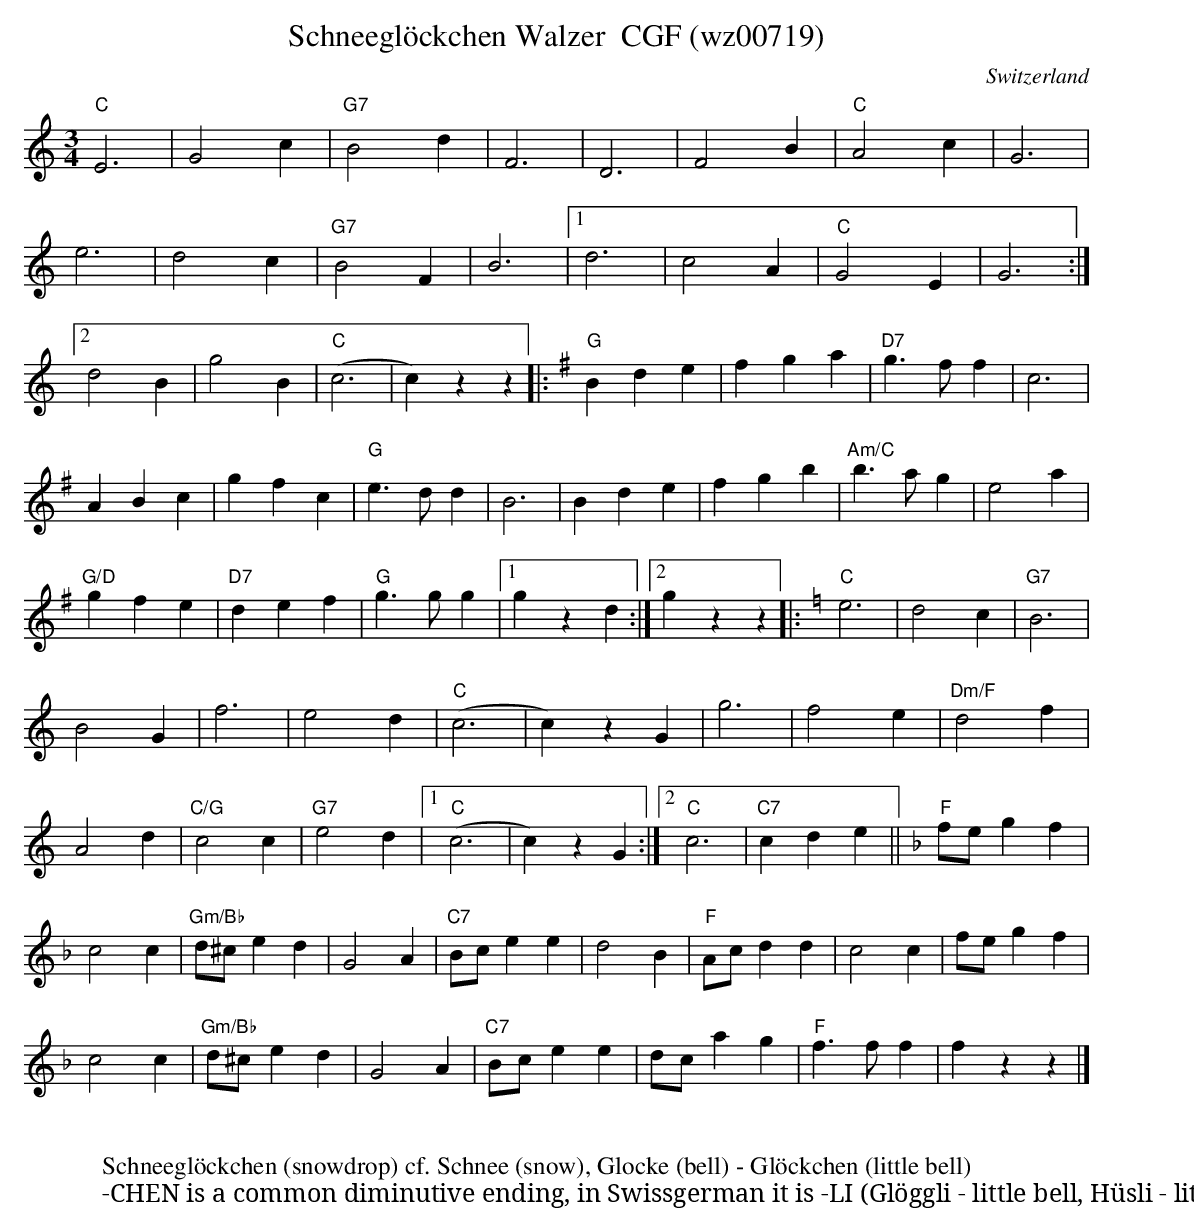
X:1
T: Schneeglöckchen Walzer  CGF (wz00719)
O:Switzerland
M:3/4
L:1/4
K:C major
"C"E3 | G2c | "G7"B2d | F3 | D3 | F2B | "C"A2c | G3 |
e3 | d2c | "G7"B2F | B3 |1 d3 | c2A | "C"G2E | G3 :|2
d2B | g2B | ("C"c3 | c)zz |: [K:G] "G"Bde | fga | "D7"g>ff | c3 |
ABc | gfc | "G"e>dd | B3 | Bde | fgb | "Am/C"b>ag | e2a |
"G/D"gfe | "D7"def | "G"g>gg |1 gzd :|2 gzz |: [K:C] "C"e3 | d2c | "G7"B3 |
B2G | f3 | e2d | "C"(c3 | c) zG | g3 | f2e | "Dm/F"d2f |
A2d | "C/G"c2c | "G7"e2d |1 "C"(c3 | c)zG :|2 "C"c3 | "C7"cde || [K:F] "F"f/e/gf |
c2c | "Gm/Bb"d/^c/ed | G2A | "C7"B/c/ee | d2B | "F"A/c/dd | c2c | f/e/gf |
c2c | "Gm/Bb"d/^c/ed | G2A | "C7"B/c/ee | d/c/ ag | "F"f>ff | fzz |]
W:
W: Schneeglöckchen (snowdrop) cf. Schnee (snow), Glocke (bell) - Glöckchen (little bell)
W:-CHEN is a common diminutive ending, in Swissgerman it is -LI (Glöggli - little bell, Hüsli - little house, Geissli – little goat etc.)
